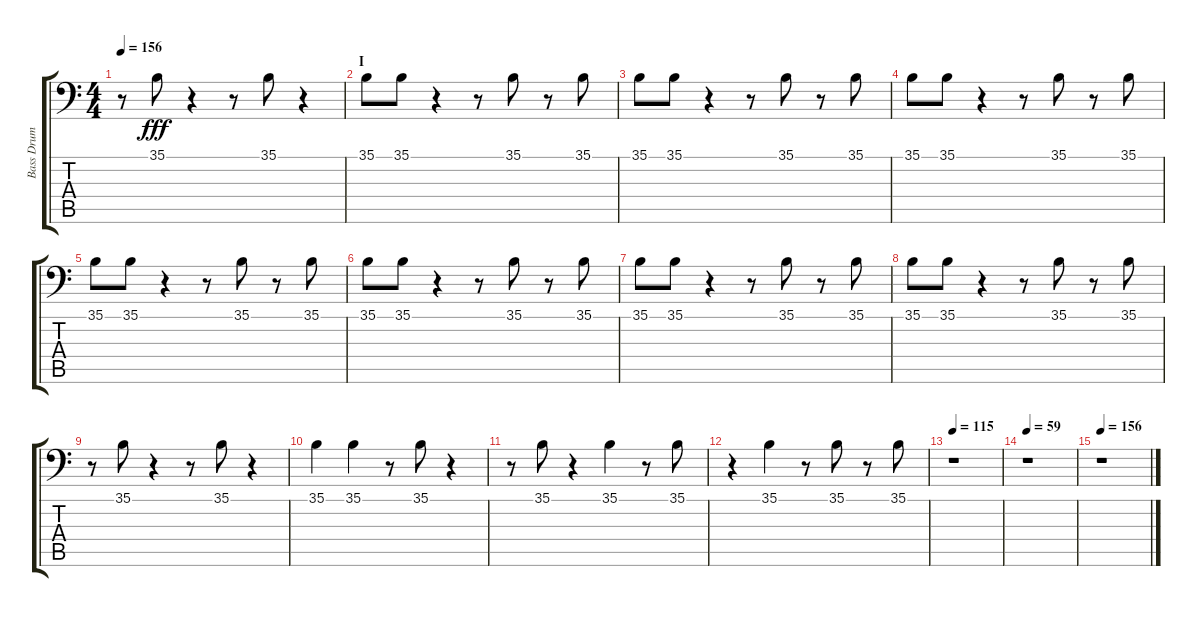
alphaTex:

\track ("Bass Drum" "Bass Drum") {instrument acousticgrandpiano}
\staff {score tabs}
\tuning (C-1 C-1 C-1 C-1 C-1 C-1) {hide}
\ts (4 4)
\tempo 156
\clef f4
\ks c
r.8{dy fff} 35.1.8 r.4 r.8 35.1.8 r.4 |
\section ("" "I")
35.1.8 35.1.8 r.4 r.8 35.1.8 r.8 35.1.8 |
35.1.8 35.1.8 r.4 r.8 35.1.8 r.8 35.1.8 |
35.1.8 35.1.8 r.4 r.8 35.1.8 r.8 35.1.8 |
35.1.8 35.1.8 r.4 r.8 35.1.8 r.8 35.1.8 |
35.1.8 35.1.8 r.4 r.8 35.1.8 r.8 35.1.8 |
35.1.8 35.1.8 r.4 r.8 35.1.8 r.8 35.1.8 |
35.1.8 35.1.8 r.4 r.8 35.1.8 r.8 35.1.8 |
r.8 35.1.8 r.4 r.8 35.1.8 r.4 |
35.1.4 35.1.4 r.8 35.1.8 r.4 |
r.8 35.1.8 r.4 35.1.4 r.8 35.1.8 |
r.4 35.1.4 r.8 35.1.8 r.8 35.1.8 |
\tempo 115
r.1 |
\tempo 59
r.1 |
\tempo 156
r.1
